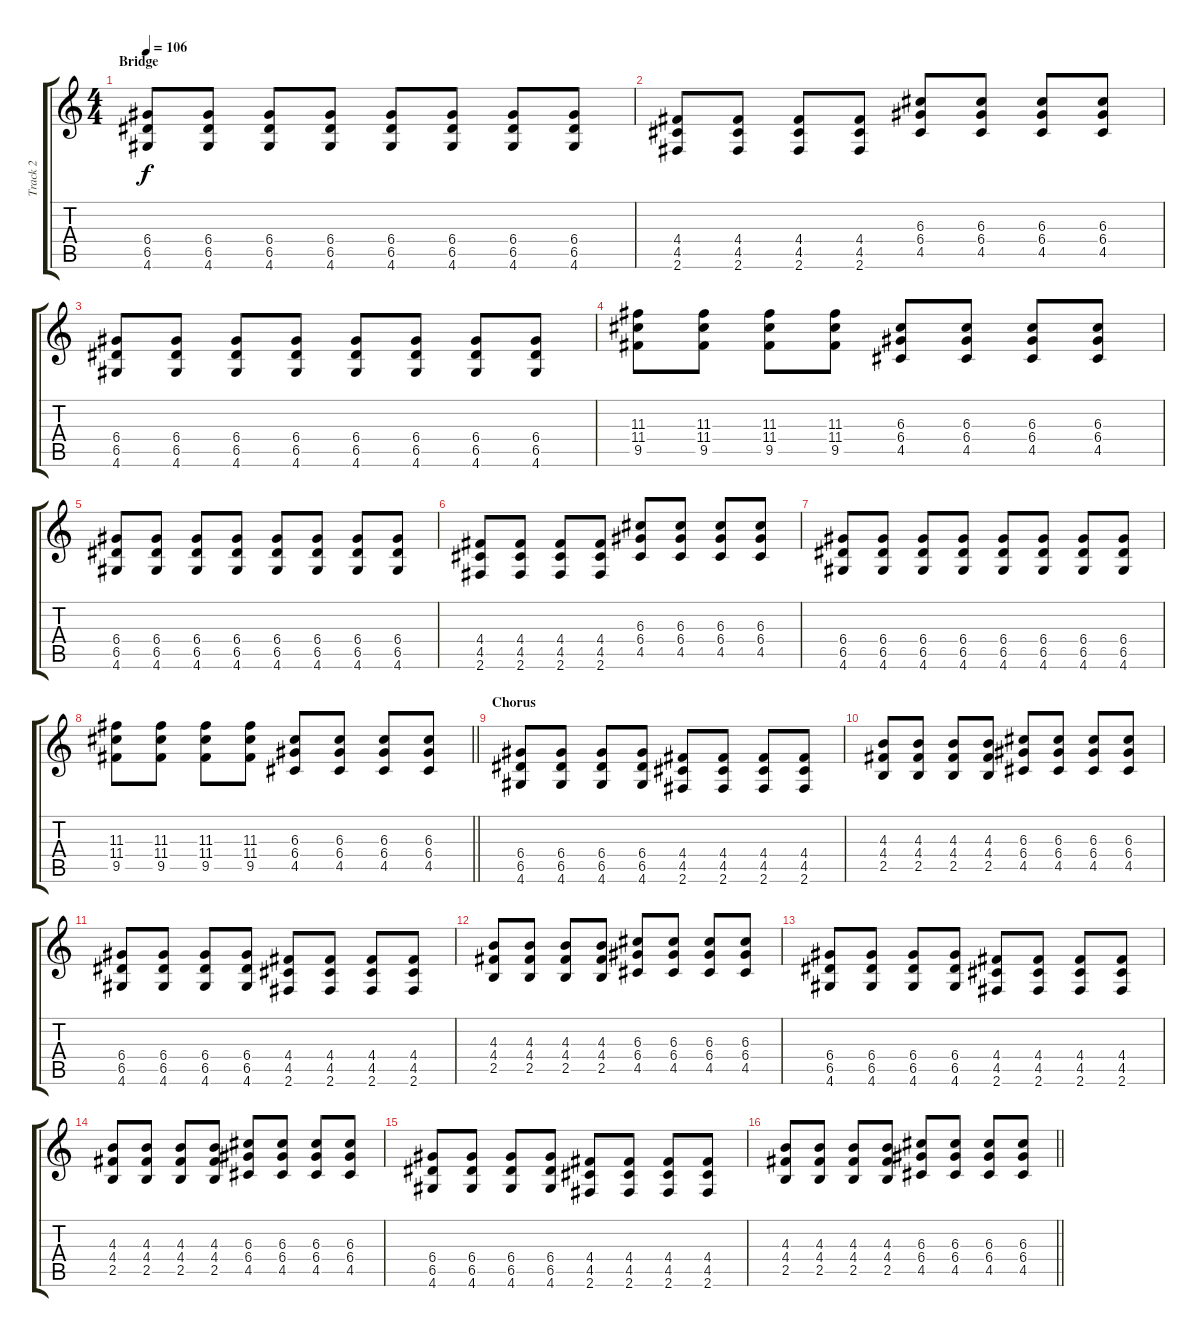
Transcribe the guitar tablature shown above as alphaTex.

\track ("Track 2" "Track 2") {instrument acousticguitarsteel}
\staff {score tabs}
\tuning (E4 B3 G3 D3 A2 E2) {hide}
\ts (4 4)
\section ("" "Bridge")
\tempo 106
\clef g2
\ks c
(6.4 6.5 4.6).8{dy f} (6.4 6.5 4.6).8 (6.4 6.5 4.6).8 (6.4 6.5 4.6).8 (6.4 6.5 4.6).8 (6.4 6.5 4.6).8 (6.4 6.5 4.6).8 (6.4 6.5 4.6).8 |
(4.4 4.5 2.6).8 (4.4 4.5 2.6).8 (4.4 4.5 2.6).8 (4.4 4.5 2.6).8 (6.3 6.4 4.5).8 (6.3 6.4 4.5).8 (6.3 6.4 4.5).8 (6.3 6.4 4.5).8 |
(6.4 6.5 4.6).8 (6.4 6.5 4.6).8 (6.4 6.5 4.6).8 (6.4 6.5 4.6).8 (6.4 6.5 4.6).8 (6.4 6.5 4.6).8 (6.4 6.5 4.6).8 (6.4 6.5 4.6).8 |
(11.3 11.4 9.5).8 (11.3 11.4 9.5).8 (11.3 11.4 9.5).8 (11.3 11.4 9.5).8 (6.3 6.4 4.5).8 (6.3 6.4 4.5).8 (6.3 6.4 4.5).8 (6.3 6.4 4.5).8 |
(6.4 6.5 4.6).8 (6.4 6.5 4.6).8 (6.4 6.5 4.6).8 (6.4 6.5 4.6).8 (6.4 6.5 4.6).8 (6.4 6.5 4.6).8 (6.4 6.5 4.6).8 (6.4 6.5 4.6).8 |
(4.4 4.5 2.6).8 (4.4 4.5 2.6).8 (4.4 4.5 2.6).8 (4.4 4.5 2.6).8 (6.3 6.4 4.5).8 (6.3 6.4 4.5).8 (6.3 6.4 4.5).8 (6.3 6.4 4.5).8 |
(6.4 6.5 4.6).8 (6.4 6.5 4.6).8 (6.4 6.5 4.6).8 (6.4 6.5 4.6).8 (6.4 6.5 4.6).8 (6.4 6.5 4.6).8 (6.4 6.5 4.6).8 (6.4 6.5 4.6).8 |
\barLineRight lightlight
(11.3 11.4 9.5).8 (11.3 11.4 9.5).8 (11.3 11.4 9.5).8 (11.3 11.4 9.5).8 (6.3 6.4 4.5).8 (6.3 6.4 4.5).8 (6.3 6.4 4.5).8 (6.3 6.4 4.5).8 |
\section ("" "Chorus")
(6.4 6.5 4.6).8 (6.4 6.5 4.6).8 (6.4 6.5 4.6).8 (6.4 6.5 4.6).8 (4.4 4.5 2.6).8 (4.4 4.5 2.6).8 (4.4 4.5 2.6).8 (4.4 4.5 2.6).8 |
(4.3 4.4 2.5).8 (4.3 4.4 2.5).8 (4.3 4.4 2.5).8 (4.3 4.4 2.5).8 (6.3 6.4 4.5).8 (6.3 6.4 4.5).8 (6.3 6.4 4.5).8 (6.3 6.4 4.5).8 |
(6.4 6.5 4.6).8 (6.4 6.5 4.6).8 (6.4 6.5 4.6).8 (6.4 6.5 4.6).8 (4.4 4.5 2.6).8 (4.4 4.5 2.6).8 (4.4 4.5 2.6).8 (4.4 4.5 2.6).8 |
(4.3 4.4 2.5).8 (4.3 4.4 2.5).8 (4.3 4.4 2.5).8 (4.3 4.4 2.5).8 (6.3 6.4 4.5).8 (6.3 6.4 4.5).8 (6.3 6.4 4.5).8 (6.3 6.4 4.5).8 |
(6.4 6.5 4.6).8 (6.4 6.5 4.6).8 (6.4 6.5 4.6).8 (6.4 6.5 4.6).8 (4.4 4.5 2.6).8 (4.4 4.5 2.6).8 (4.4 4.5 2.6).8 (4.4 4.5 2.6).8 |
(4.3 4.4 2.5).8 (4.3 4.4 2.5).8 (4.3 4.4 2.5).8 (4.3 4.4 2.5).8 (6.3 6.4 4.5).8 (6.3 6.4 4.5).8 (6.3 6.4 4.5).8 (6.3 6.4 4.5).8 |
(6.4 6.5 4.6).8 (6.4 6.5 4.6).8 (6.4 6.5 4.6).8 (6.4 6.5 4.6).8 (4.4 4.5 2.6).8 (4.4 4.5 2.6).8 (4.4 4.5 2.6).8 (4.4 4.5 2.6).8 |
\barLineRight lightlight
(4.3 4.4 2.5).8 (4.3 4.4 2.5).8 (4.3 4.4 2.5).8 (4.3 4.4 2.5).8 (6.3 6.4 4.5).8 (6.3 6.4 4.5).8 (6.3 6.4 4.5).8 (6.3 6.4 4.5).8
